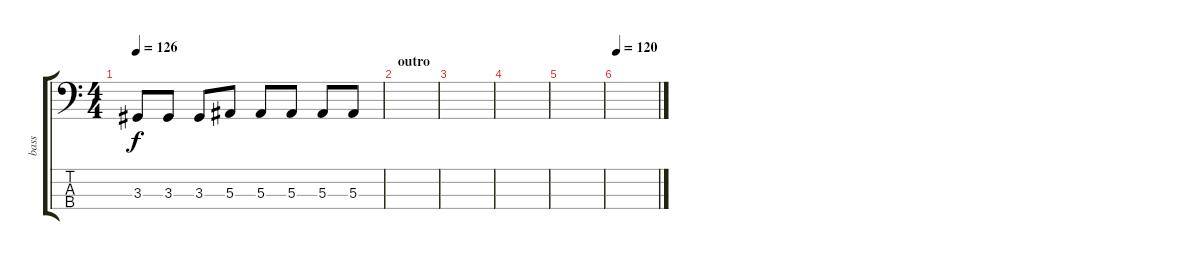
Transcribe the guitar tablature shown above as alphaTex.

\track ("bass" "bass") {instrument electricbassfinger}
\staff {score tabs}
\tuning (Eb2 Bb1 F1 Bb0) {hide}
\ts (4 4)
\tempo 126
\clef f4
\ks c
3.3.8{dy f} 3.3.8 3.3.8 5.3.8 5.3.8 5.3.8 5.3.8 5.3.8 |
\section ("" "outro")
|
|
|
|
\tempo 120
